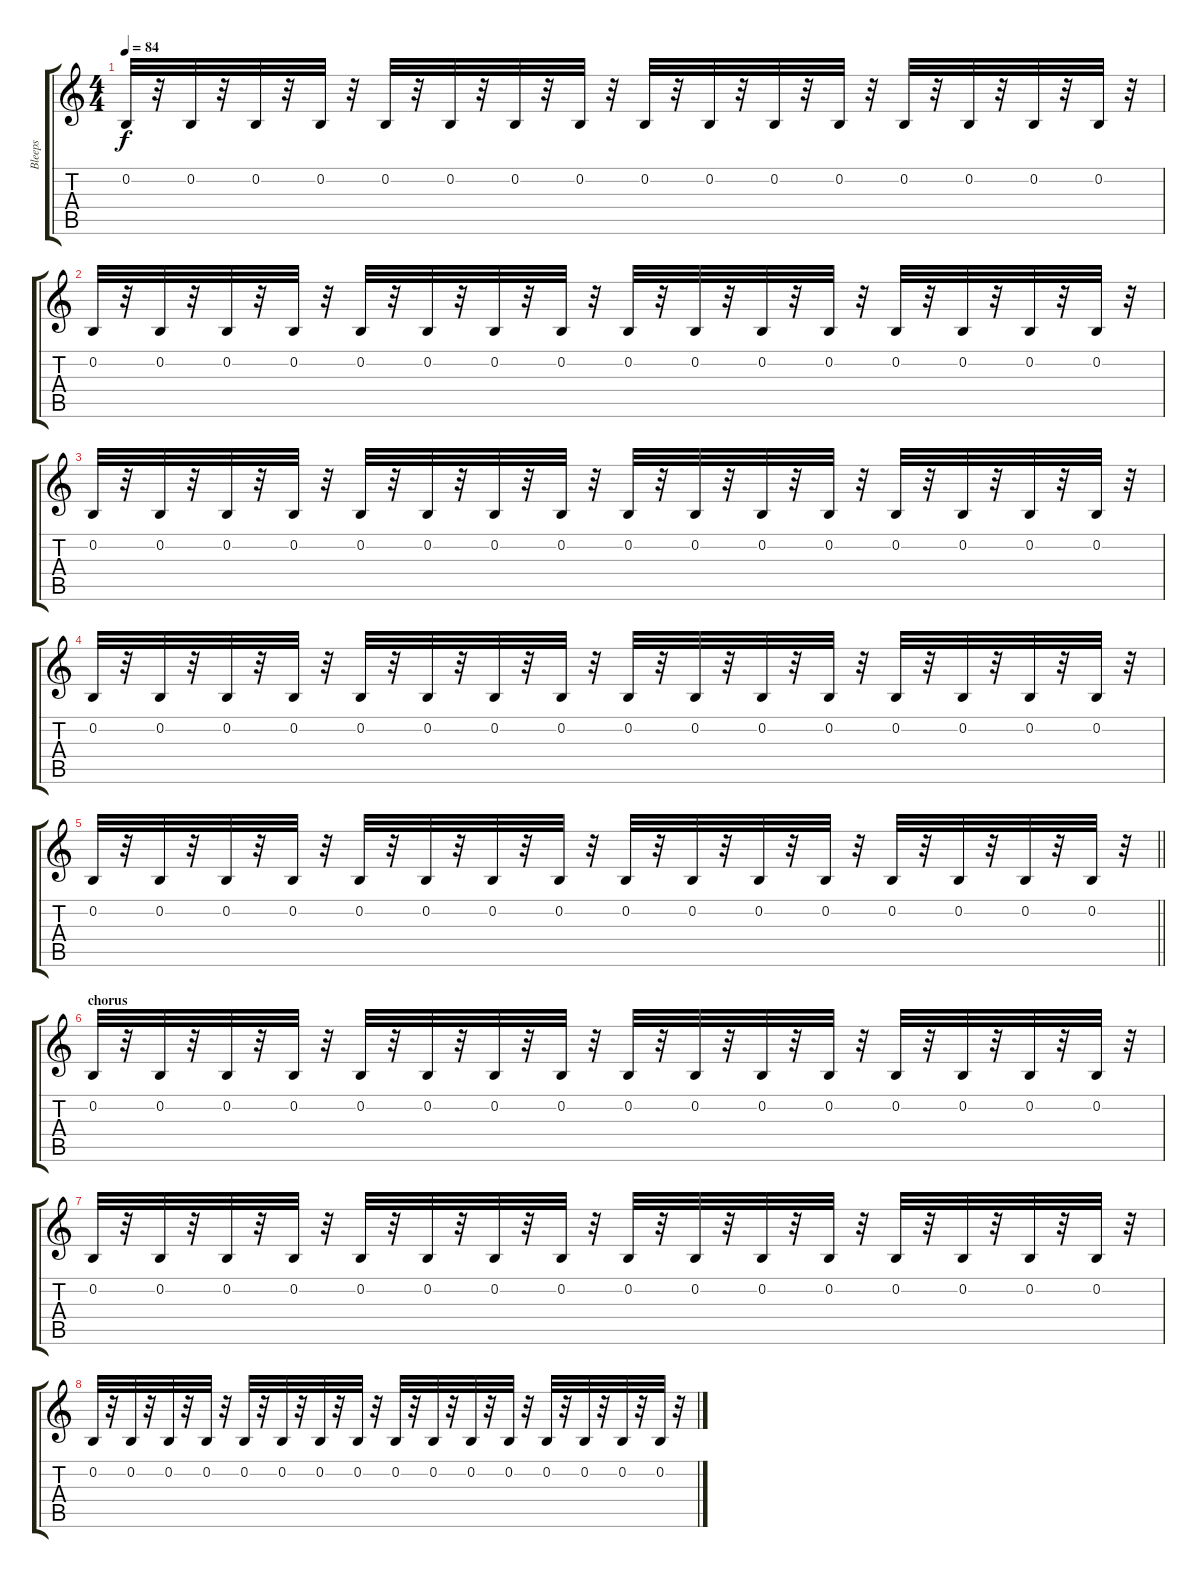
\track ("Bleeps" "Bleeps") {instrument lead5charang}
\staff {score tabs}
\tuning (E4 B3 G3 D3 A2 E2) {hide}
\ts (4 4)
\tempo 84
\clef g2
\ks c
0.2.32{dy f} r.32 0.2.32 r.32 0.2.32 r.32 0.2.32 r.32 0.2.32 r.32 0.2.32 r.32 0.2.32 r.32 0.2.32 r.32 0.2.32 r.32 0.2.32 r.32 0.2.32 r.32 0.2.32 r.32 0.2.32 r.32 0.2.32 r.32 0.2.32 r.32 0.2.32 r.32 |
0.2.32 r.32 0.2.32 r.32 0.2.32 r.32 0.2.32 r.32 0.2.32 r.32 0.2.32 r.32 0.2.32 r.32 0.2.32 r.32 0.2.32 r.32 0.2.32 r.32 0.2.32 r.32 0.2.32 r.32 0.2.32 r.32 0.2.32 r.32 0.2.32 r.32 0.2.32 r.32 |
0.2.32 r.32 0.2.32 r.32 0.2.32 r.32 0.2.32 r.32 0.2.32 r.32 0.2.32 r.32 0.2.32 r.32 0.2.32 r.32 0.2.32 r.32 0.2.32 r.32 0.2.32 r.32 0.2.32 r.32 0.2.32 r.32 0.2.32 r.32 0.2.32 r.32 0.2.32 r.32 |
0.2.32 r.32 0.2.32 r.32 0.2.32 r.32 0.2.32 r.32 0.2.32 r.32 0.2.32 r.32 0.2.32 r.32 0.2.32 r.32 0.2.32 r.32 0.2.32 r.32 0.2.32 r.32 0.2.32 r.32 0.2.32 r.32 0.2.32 r.32 0.2.32 r.32 0.2.32 r.32 |
\barLineRight lightlight
0.2.32 r.32 0.2.32 r.32 0.2.32 r.32 0.2.32 r.32 0.2.32 r.32 0.2.32 r.32 0.2.32 r.32 0.2.32 r.32 0.2.32 r.32 0.2.32 r.32 0.2.32 r.32 0.2.32 r.32 0.2.32 r.32 0.2.32 r.32 0.2.32 r.32 0.2.32 r.32 |
\section ("" "chorus")
0.2.32 r.32 0.2.32 r.32 0.2.32 r.32 0.2.32 r.32 0.2.32 r.32 0.2.32 r.32 0.2.32 r.32 0.2.32 r.32 0.2.32 r.32 0.2.32 r.32 0.2.32 r.32 0.2.32 r.32 0.2.32 r.32 0.2.32 r.32 0.2.32 r.32 0.2.32 r.32 |
0.2.32 r.32 0.2.32 r.32 0.2.32 r.32 0.2.32 r.32 0.2.32 r.32 0.2.32 r.32 0.2.32 r.32 0.2.32 r.32 0.2.32 r.32 0.2.32 r.32 0.2.32 r.32 0.2.32 r.32 0.2.32 r.32 0.2.32 r.32 0.2.32 r.32 0.2.32 r.32 |
0.2.32 r.32 0.2.32 r.32 0.2.32 r.32 0.2.32 r.32 0.2.32 r.32 0.2.32 r.32 0.2.32 r.32 0.2.32 r.32 0.2.32 r.32 0.2.32 r.32 0.2.32 r.32 0.2.32 r.32 0.2.32 r.32 0.2.32 r.32 0.2.32 r.32 0.2.32 r.32
